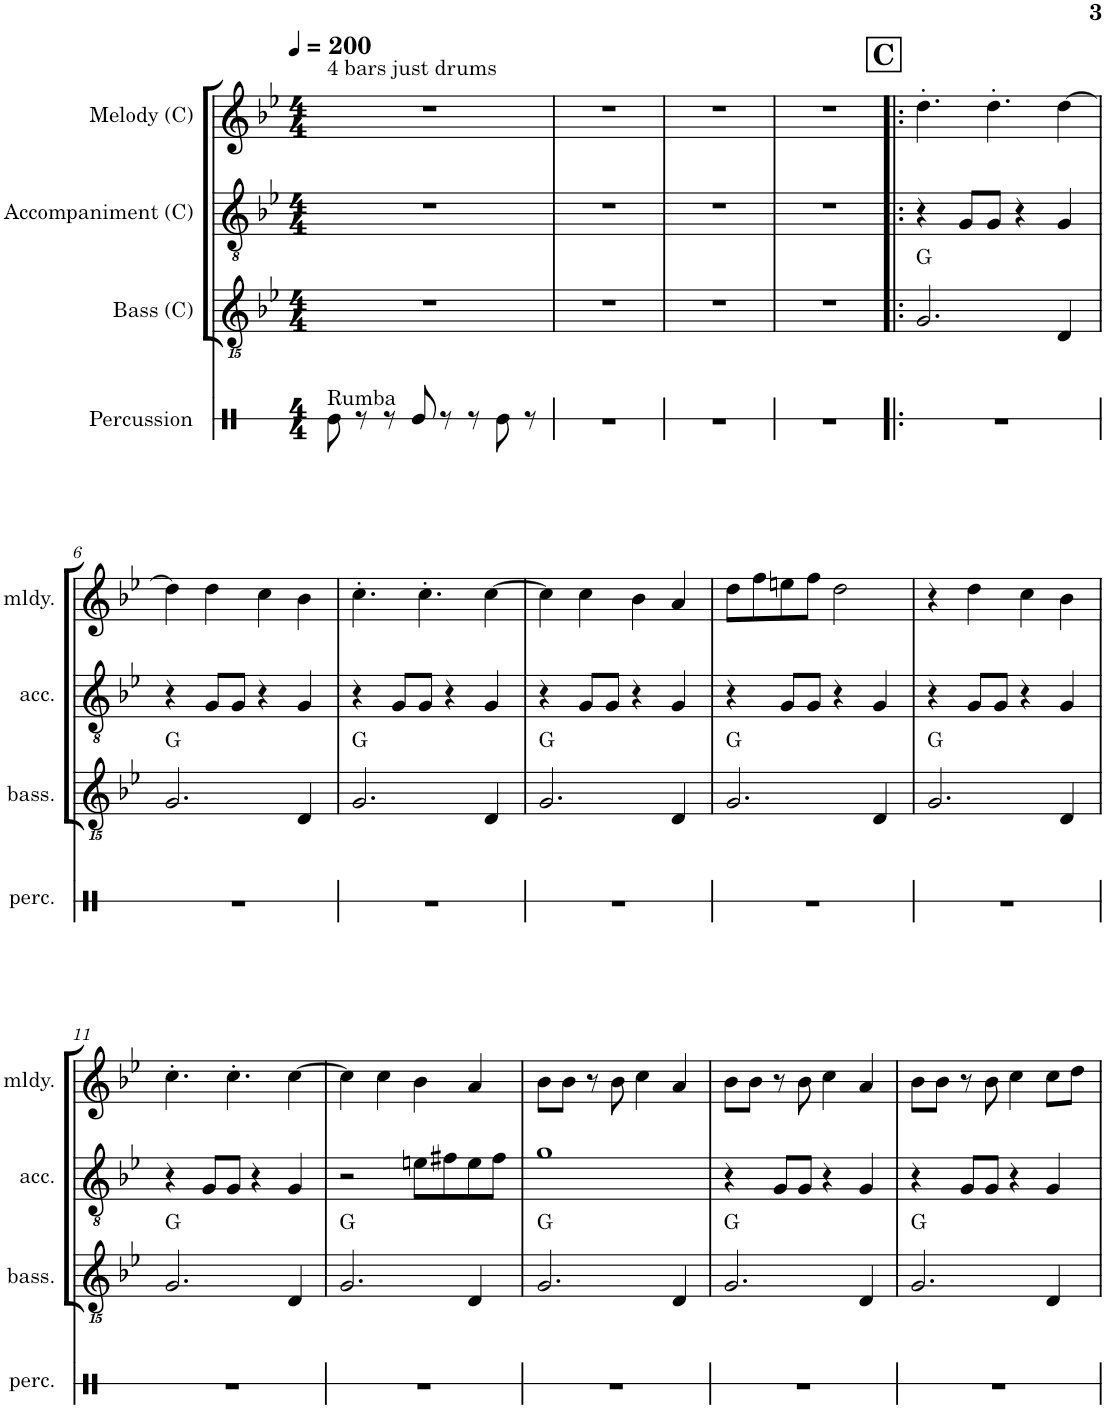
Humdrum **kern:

**kern	**kern	**harte	**kern	**kern
*part4	*part3	*part3	*part2	*part1
*staff4	*staff3	*	*staff2	*staff1
*I"Percussion	*I"Bass (C)	*	*I"Accompaniment (C)	*I"Melody (C)
*I'perc.	*I'bass.	*	*I'acc.	*I'mldy.
!!LO:PB:g=z
*stria1	*	*	*	*
*clefX	*clefGvv2	*	*clefGv2	*clefG2
*	*	*	*	*Trd1c2
*k[]	*k[b-e-]	*	*k[b-e-]	*k[b-e-]
*M4/4	*M4/4	*	*M4/4	*M4/4
*MM200	*MM200	*	*MM200	*MM200
=1	=1	=1	=1	=1
!	!	!	!	!LO:TX:a:t=4 bars just drums
!LO:TX:a:t=Rumba	!	!	!	!
8Re\	1r	.	1r	1r
8r	.	.	.	.
8r	.	.	.	.
8Re/	.	.	.	.
8r	.	.	.	.
8r	.	.	.	.
8Re\	.	.	.	.
8r	.	.	.	.
=2	=2	=2	=2	=2
1r	1r	.	1r	1r
=3	=3	=3	=3	=3
1r	1r	.	1r	1r
=4	=4	=4	=4	=4
1r	1r	.	1r	1r
!!LO:REH:place=s1:a:B:cj:fs=14:t=C
=5!|:	=5!|:	=5!|:	=5!|:	=5!|:
1r	2.GG/	G:maj	4r	4.dd'\
.	.	.	8G/L	.
.	.	.	8G/J	4.dd'\
.	.	.	4r	.
.	4DD/	.	4G/	[4dd\
!!LO:LB:g=z
=6	=6	=6	=6	=6
1r	2.GG/	G:maj	4r	4dd\]
.	.	.	8G/L	4dd\
.	.	.	8G/J	.
.	.	.	4r	4cc\
.	4DD/	.	4G/	4b-\
=7	=7	=7	=7	=7
1r	2.GG/	G:maj	4r	4.cc'\
.	.	.	8G/L	.
.	.	.	8G/J	4.cc'\
.	.	.	4r	.
.	4DD/	.	4G/	[4cc\
=8	=8	=8	=8	=8
1r	2.GG/	G:maj	4r	4cc\]
.	.	.	8G/L	4cc\
.	.	.	8G/J	.
.	.	.	4r	4b-\
.	4DD/	.	4G/	4a/
=9	=9	=9	=9	=9
1r	2.GG/	G:maj	4r	8dd\L
.	.	.	.	8ff\
.	.	.	8G/L	8een\
.	.	.	8G/J	8ff\J
.	.	.	4r	2dd\
.	4DD/	.	4G/	.
=10	=10	=10	=10	=10
1r	2.GG/	G:maj	4r	4r
.	.	.	8G/L	4dd\
.	.	.	8G/J	.
.	.	.	4r	4cc\
.	4DD/	.	4G/	4b-\
!!LO:LB:g=z
=11	=11	=11	=11	=11
1r	2.GG/	G:maj	4r	4.cc'\
.	.	.	8G/L	.
.	.	.	8G/J	4.cc'\
.	.	.	4r	.
.	4DD/	.	4G/	[4cc\
=12	=12	=12	=12	=12
1r	2.GG/	G:maj	2r	4cc\]
.	.	.	.	4cc\
.	.	.	8en\L	4b-\
.	.	.	8f#X\	.
.	4DD/	.	8e\	4a/
.	.	.	8f#\J	.
=13	=13	=13	=13	=13
1r	2.GG/	G:maj	1g	8b-\L
.	.	.	.	8b-\J
.	.	.	.	8r
.	.	.	.	8b-\
.	.	.	.	4cc\
.	4DD/	.	.	4a/
=14	=14	=14	=14	=14
1r	2.GG/	G:maj	4r	8b-\L
.	.	.	.	8b-\J
.	.	.	8G/L	8r
.	.	.	8G/J	8b-\
.	.	.	4r	4cc\
.	4DD/	.	4G/	4a/
=15	=15	=15	=15	=15
1r	2.GG/	G:maj	4r	8b-\L
.	.	.	.	8b-\J
.	.	.	8G/L	8r
.	.	.	8G/J	8b-\
.	.	.	4r	4cc\
.	4DD/	.	4G/	8cc\L
.	.	.	.	8dd\J
=	=	=	=	=
*-	*-	*-	*-	*-
